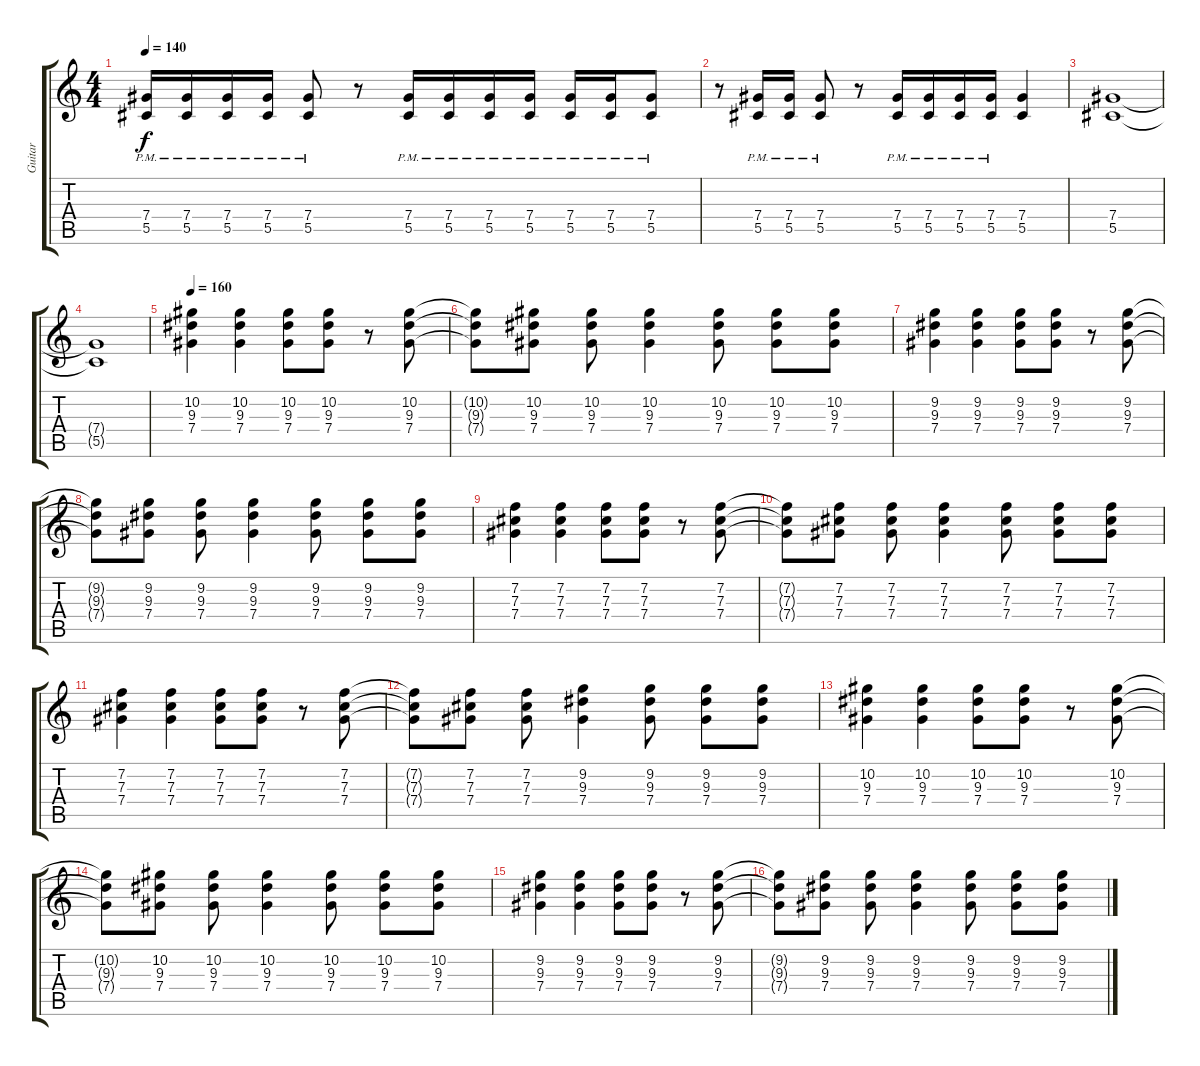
\track ("Guitar" "Guitar") {instrument distortionguitar}
\staff {score tabs}
\tuning (Eb4 Bb3 Gb3 Db3 Ab2 Db2) {hide}
\ts (4 4)
\tempo 140
\clef g2
\ks c
(7.4{pm} 5.5{pm}).16{dy f} (7.4{pm} 5.5{pm}).16 (7.4{pm} 5.5{pm}).16 (7.4{pm} 5.5{pm}).16 (7.4{pm} 5.5{pm}).8 r.8 (7.4{pm} 5.5{pm}).16 (7.4{pm} 5.5{pm}).16 (7.4{pm} 5.5{pm}).16 (7.4{pm} 5.5{pm}).16 (7.4{pm} 5.5{pm}).16 (7.4{pm} 5.5{pm}).16 (7.4{pm} 5.5{pm}).8 |
r.8 (7.4{pm} 5.5{pm}).16 (7.4{pm} 5.5{pm}).16 (7.4{pm} 5.5{pm}).8 r.8 (7.4{pm} 5.5{pm}).16 (7.4{pm} 5.5{pm}).16 (7.4{pm} 5.5{pm}).16 (7.4{pm} 5.5{pm}).16 (7.4 5.5).4 |
(7.4 5.5).1 |
(7.4{t} 5.5{t}).1 |
\tempo 160
(10.2 9.3 7.4).4{volume 9 instrument electricguitarclean} (10.2 9.3 7.4).4 (10.2 9.3 7.4).8 (10.2 9.3 7.4).8 r.8 (10.2 9.3 7.4).8 |
(10.2{t} 9.3{t} 7.4{t}).8 (10.2 9.3 7.4).8 (10.2 9.3 7.4).8 (10.2 9.3 7.4).4 (10.2 9.3 7.4).8 (10.2 9.3 7.4).8 (10.2 9.3 7.4).8 |
(9.2 9.3 7.4).4 (9.2 9.3 7.4).4 (9.2 9.3 7.4).8 (9.2 9.3 7.4).8 r.8 (9.2 9.3 7.4).8 |
(9.2{t} 9.3{t} 7.4{t}).8 (9.2 9.3 7.4).8 (9.2 9.3 7.4).8 (9.2 9.3 7.4).4 (9.2 9.3 7.4).8 (9.2 9.3 7.4).8 (9.2 9.3 7.4).8 |
(7.2 7.3 7.4).4 (7.2 7.3 7.4).4 (7.2 7.3 7.4).8 (7.2 7.3 7.4).8 r.8 (7.2 7.3 7.4).8 |
(7.2{t} 7.3{t} 7.4{t}).8 (7.2 7.3 7.4).8 (7.2 7.3 7.4).8 (7.2 7.3 7.4).4 (7.2 7.3 7.4).8 (7.2 7.3 7.4).8 (7.2 7.3 7.4).8 |
(7.2 7.3 7.4).4 (7.2 7.3 7.4).4 (7.2 7.3 7.4).8 (7.2 7.3 7.4).8 r.8 (7.2 7.3 7.4).8 |
(7.2{t} 7.3{t} 7.4{t}).8 (7.2 7.3 7.4).8 (7.2 7.3 7.4).8 (9.2 9.3 7.4).4 (9.2 9.3 7.4).8 (9.2 9.3 7.4).8 (9.2 9.3 7.4).8 |
(10.2 9.3 7.4).4 (10.2 9.3 7.4).4 (10.2 9.3 7.4).8 (10.2 9.3 7.4).8 r.8 (10.2 9.3 7.4).8 |
(10.2{t} 9.3{t} 7.4{t}).8 (10.2 9.3 7.4).8 (10.2 9.3 7.4).8 (10.2 9.3 7.4).4 (10.2 9.3 7.4).8 (10.2 9.3 7.4).8 (10.2 9.3 7.4).8 |
(9.2 9.3 7.4).4 (9.2 9.3 7.4).4 (9.2 9.3 7.4).8 (9.2 9.3 7.4).8 r.8 (9.2 9.3 7.4).8 |
(9.2{t} 9.3{t} 7.4{t}).8 (9.2 9.3 7.4).8 (9.2 9.3 7.4).8 (9.2 9.3 7.4).4 (9.2 9.3 7.4).8 (9.2 9.3 7.4).8 (9.2 9.3 7.4).8
